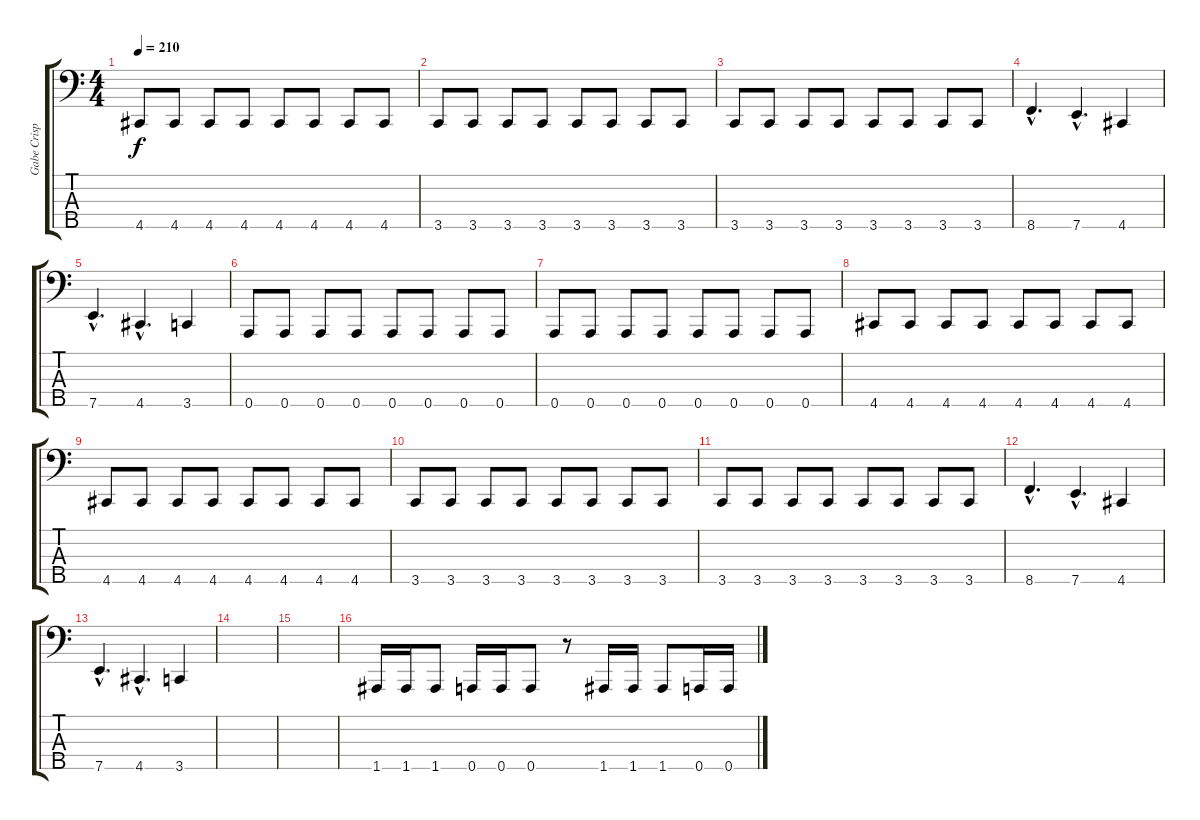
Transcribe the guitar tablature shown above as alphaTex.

\track ("Gabe Crisp (Bass)" "Gabe Crisp") {instrument electricbasspick}
\staff {score tabs}
\tuning (G2 D2 A1 E1 A0) {hide}
\ts (4 4)
\tempo 210
\clef f4
\ks c
4.5.8{dy f} 4.5.8 4.5.8 4.5.8 4.5.8 4.5.8 4.5.8 4.5.8 |
3.5.8 3.5.8 3.5.8 3.5.8 3.5.8 3.5.8 3.5.8 3.5.8 |
3.5.8 3.5.8 3.5.8 3.5.8 3.5.8 3.5.8 3.5.8 3.5.8 |
8.5{hac}.4{d} 7.5{hac}.4{d} 4.5.4 |
7.5{hac}.4{d} 4.5{hac}.4{d} 3.5.4 |
0.5.8 0.5.8 0.5.8 0.5.8 0.5.8 0.5.8 0.5.8 0.5.8 |
0.5.8 0.5.8 0.5.8 0.5.8 0.5.8 0.5.8 0.5.8 0.5.8 |
4.5.8 4.5.8 4.5.8 4.5.8 4.5.8 4.5.8 4.5.8 4.5.8 |
4.5.8 4.5.8 4.5.8 4.5.8 4.5.8 4.5.8 4.5.8 4.5.8 |
3.5.8 3.5.8 3.5.8 3.5.8 3.5.8 3.5.8 3.5.8 3.5.8 |
3.5.8 3.5.8 3.5.8 3.5.8 3.5.8 3.5.8 3.5.8 3.5.8 |
8.5{hac}.4{d} 7.5{hac}.4{d} 4.5.4 |
7.5{hac}.4{d} 4.5{hac}.4{d} 3.5.4 |
|
|
1.5.16 1.5.16 1.5.8 0.5.16 0.5.16 0.5.8 r.8 1.5.16 1.5.16 1.5.8 0.5.16 0.5.16
